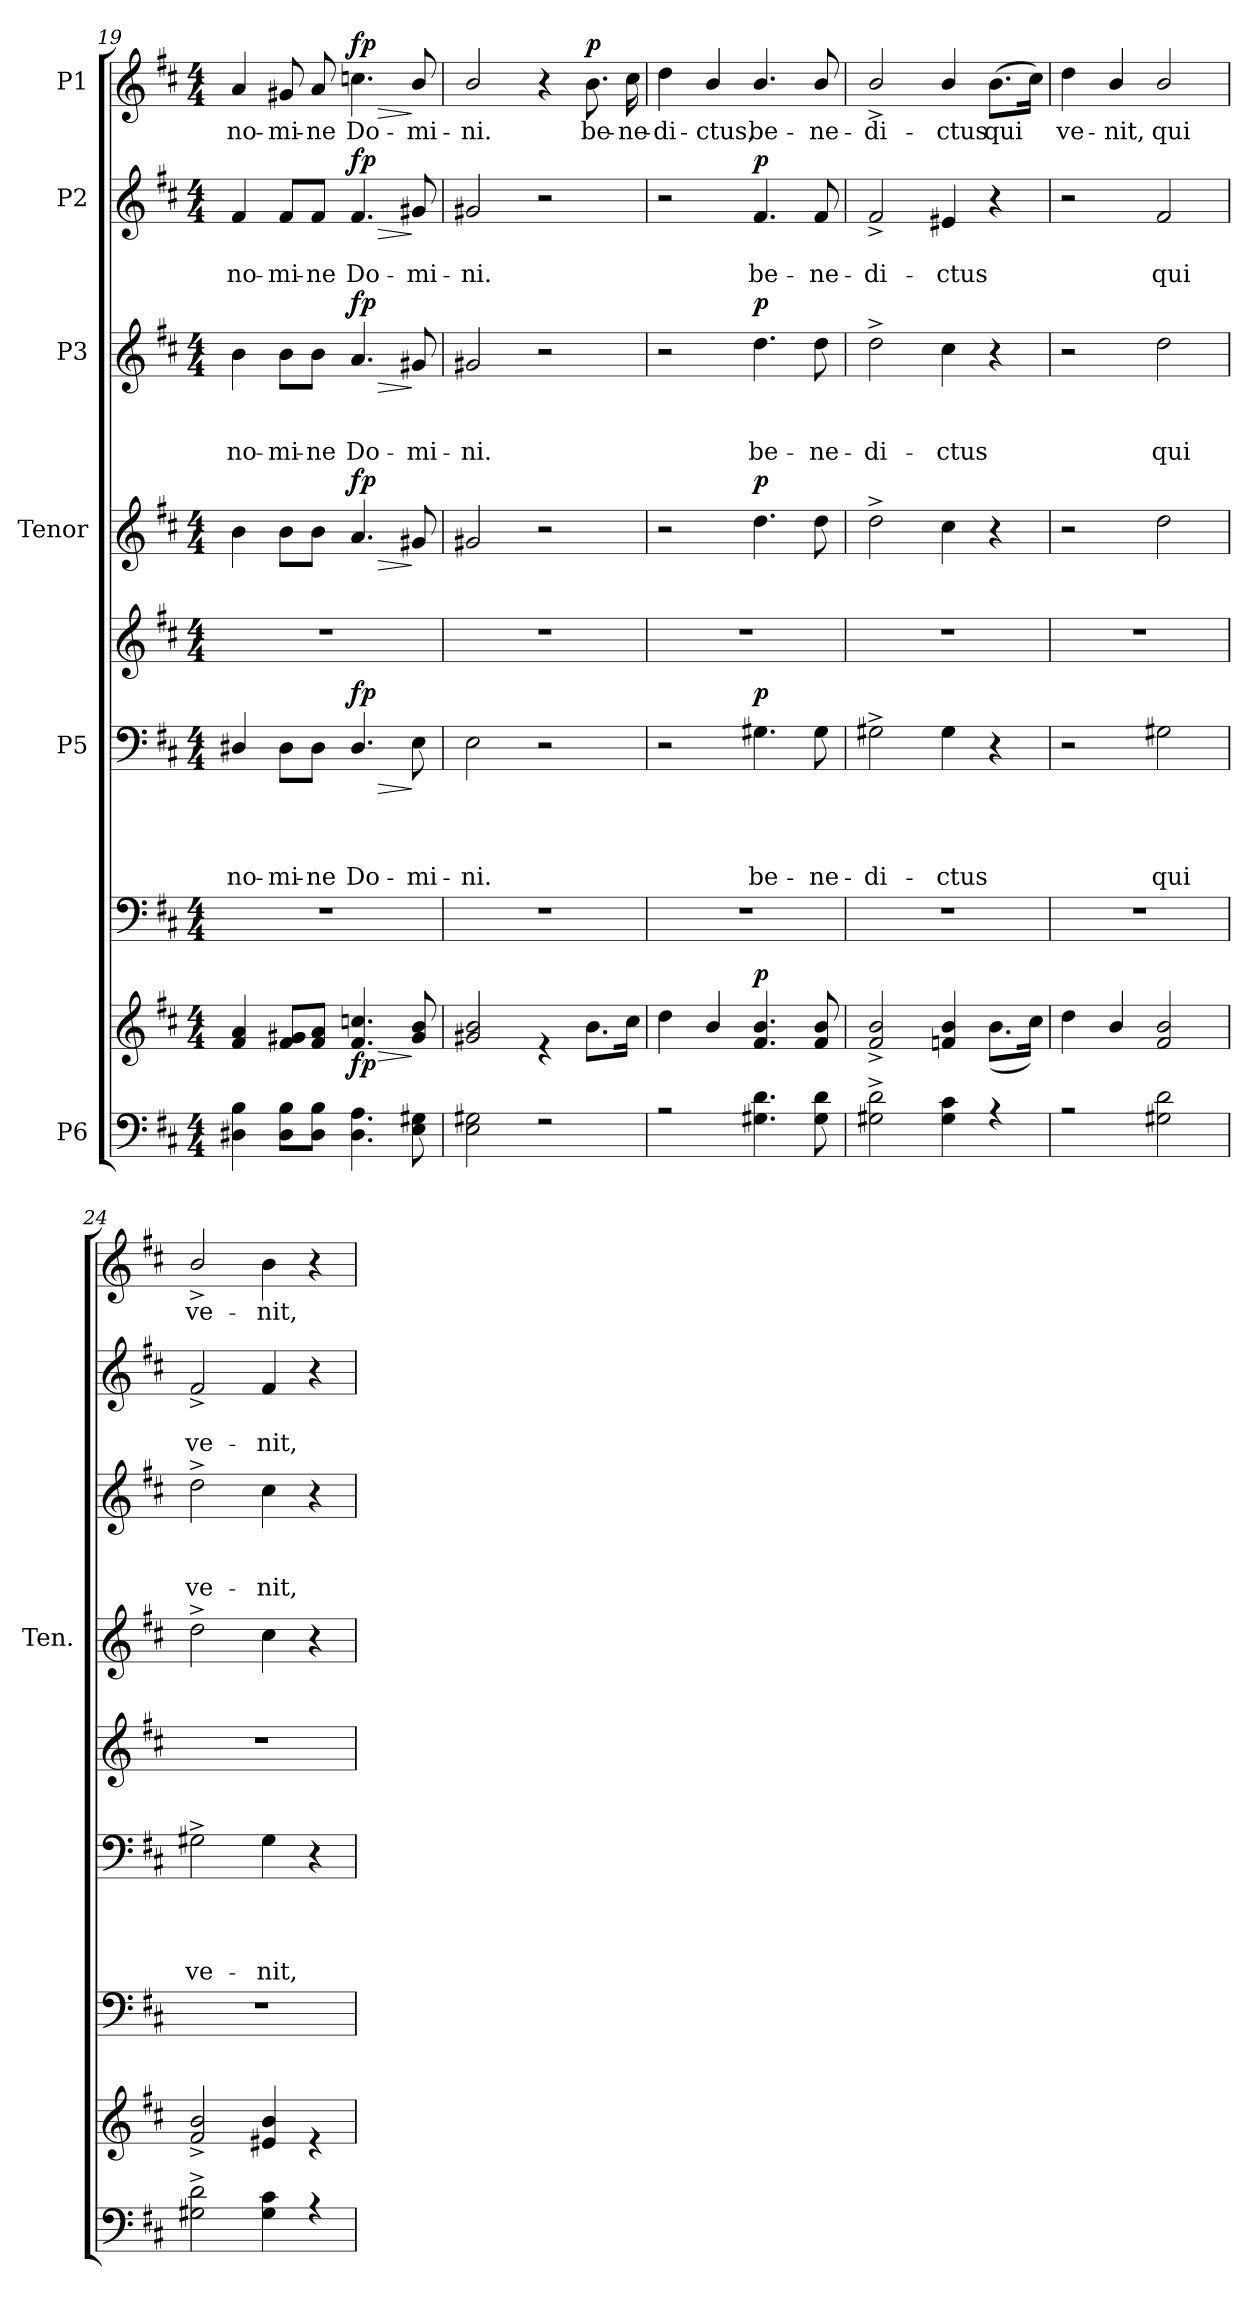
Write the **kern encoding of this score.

**kern	**kern	**dynam	**kern	**kern	**text	**text	**text	**text	**dynam	**kern	**kern	**dynam	**kern	**text	**text	**text	**dynam	**kern	**text	**text	**dynam	**kern	**text	**dynam
*part8	*part8	*part8	*part7	*part6	*part6	*part6	*part6	*part6	*part6	*part5	*part4	*part4	*part3	*part3	*part3	*part3	*part3	*part2	*part2	*part2	*part2	*part1	*part1	*part1
*staff9	*staff8	*staff8/9	*staff7	*staff6	*staff6	*staff6	*staff6	*staff6	*staff6	*staff5	*staff4	*staff4	*staff3	*staff3	*staff3	*staff3	*staff3	*staff2	*staff2	*staff2	*staff2	*staff1	*staff1	*staff1
*I"P6	*	*	*	*I"P5	*	*	*	*	*	*	*I"Tenor	*	*I"P3	*	*	*	*	*I"P2	*	*	*	*I"P1	*	*
*	*	*	*	*	*	*	*	*	*	*	*I'Ten.	*	*	*	*	*	*	*	*	*	*	*	*	*
*clefF4	*clefG2	*	*clefF4	*clefF4	*	*	*	*	*	*clefG2	*clefG2	*	*clefG2	*	*	*	*	*clefG2	*	*	*	*clefG2	*	*
*	*	*	*	*	*	*	*	*	*	*ITrd7c12	*ITrd7c12	*	*ITrd7c12	*	*	*	*	*	*	*	*	*	*	*
*k[f#c#]	*k[f#c#]	*	*k[f#c#]	*k[f#c#]	*	*	*	*	*	*k[f#c#]	*k[f#c#]	*	*k[f#c#]	*	*	*	*	*k[f#c#]	*	*	*	*k[f#c#]	*	*
*D:	*D:	*	*D:	*D:	*	*	*	*	*	*D:	*D:	*	*D:	*	*	*	*	*D:	*	*	*	*D:	*	*
*M4/4	*M4/4	*	*M4/4	*M4/4	*	*	*	*	*	*M4/4	*M4/4	*	*M4/4	*	*	*	*	*M4/4	*	*	*	*M4/4	*	*
=19	=19	=19	=19	=19	=19	=19	=19	=19	=19	=19	=19	=19	=19	=19	=19	=19	=19	=19	=19	=19	=19	=19	=19	=19
*^	*^	*	*	*	*	*	*	*	*	*	*	*	*	*	*	*	*	*	*	*	*	*	*	*
!	!	!	!	!	!	!	!	!	!	!LO:LY:b	!	!	!	!	!	!	!	!LO:LY:b	!	!	!	!LO:LY:b	!	!	!LO:LY:b	!
4D#X\ 4B\	1ryy	1ryy	4f#/ 4a/	.	1r	4D#X/	.	.	.	no-	.	1r	4B\	.	4B\	.	.	no-	.	4f#/	.	no-	.	4a/	no-	.
!	!	!	!	!	!	!	!	!	!	!LO:LY:b	!	!	!	!	!	!	!	!LO:LY:b	!	!	!	!LO:LY:b	!	!	!LO:LY:b	!
8D#\ 8B\L	.	.	8f#/ 8g#X/L	.	.	8D#\L	.	.	.	-mi-	.	.	8B\L	.	8B\L	.	.	-mi-	.	8f#/L	.	-mi-	.	8g#X/	-mi-	.
!	!	!	!	!	!	!	!	!	!	!LO:LY:b	!	!	!	!	!	!	!	!LO:LY:b	!	!	!	!LO:LY:b	!	!	!LO:LY:b	!
8D#\ 8B\J	.	.	8f#/ 8a/J	.	.	8D#\J	.	.	.	-ne	.	.	8B\J	.	8B\J	.	.	-ne	.	8f#/J	.	-ne	.	8a/	-ne	.
!	!	!	!	!LO:HP:b	!	!	!	!	!	!LO:LY:b	!LO:HP:b	!	!	!LO:HP:b	!	!	!	!LO:LY:b	!LO:HP:b	!	!	!LO:LY:b	!LO:HP:b	!	!LO:LY:b	!LO:HP:b
!	!	!	!	!LO:DY:n=1:b	!	!	!	!	!	!	!	!	!	!	!	!	!	!	!	!	!	!	!	!	!	!
!	!	!	!	!LO:DY:n=2:b	!	!	!	!	!	!	!LO:DY:n=1:a	!	!	!	!	!	!	!	!	!	!	!	!	!	!	!
!	!	!	!	!	!	!	!	!	!	!	!LO:DY:n=2:a	!	!	!LO:DY:n=1:a	!	!	!	!	!	!	!	!	!	!	!	!
!	!	!	!	!	!	!	!	!	!	!	!	!	!	!LO:DY:n=2:a	!	!	!	!	!LO:DY:n=1:a	!	!	!	!	!	!	!
!	!	!	!	!	!	!	!	!	!	!	!	!	!	!	!	!	!	!	!LO:DY:n=2:a	!	!	!	!LO:DY:n=1:a	!	!	!
!	!	!	!	!	!	!	!	!	!	!	!	!	!	!	!	!	!	!	!	!	!	!	!LO:DY:n=2:a	!	!	!LO:DY:n=1:a
!	!	!	!	!	!	!	!	!	!	!	!	!	!	!	!	!	!	!	!	!	!	!	!	!	!	!LO:DY:n=2:a
4.D#\ 4.A\	.	.	4.f#/ 4.ccn/	> f p	.	4.D#/	.	.	.	Do-	> f p	.	4.A/	> f p	4.A/	.	.	Do-	> f p	4.f#/	.	Do-	> f p	4.ccn\	Do-	> f p
!	!	!	!	!	!	!	!	!	!	!LO:LY:b	!	!	!	!	!	!	!	!LO:LY:b	!	!	!	!LO:LY:b	!	!	!LO:LY:b	!
8E\ 8G#X\	.	.	8g#/ 8b/	]	.	8E\	.	.	.	-mi-	]	.	8G#X/	]	8G#X/	.	.	-mi-	]	8g#X/	.	-mi-	]	8b/	-mi-	]
=20	=20	=20	=20	=20	=20	=20	=20	=20	=20	=20	=20	=20	=20	=20	=20	=20	=20	=20	=20	=20	=20	=20	=20	=20	=20	=20
!	!	!	!	!	!	!	!	!	!	!LO:LY:b	!	!	!	!	!	!	!	!LO:LY:b	!	!	!	!LO:LY:b	!	!	!LO:LY:b	!
2E\ 2G#X\	1ryy	1ryy	2g#X/ 2b/	.	1r	2E\	.	.	.	-ni.	.	1r	2G#X/	.	2G#X/	.	.	-ni.	.	2g#X/	.	-ni.	.	2b/	-ni.	.
2r	.	.	4r	.	.	2r	.	.	.	.	.	.	2r	.	2r	.	.	.	.	2r	.	.	.	4r	.	.
!	!	!	!	!	!	!	!	!	!	!	!	!	!	!	!	!	!	!	!	!	!	!	!	!	!LO:LY:b	!LO:DY:a
.	.	.	8.b\L	.	.	.	.	.	.	.	.	.	.	.	.	.	.	.	.	.	.	.	.	8.b\	be-	p
!	!	!	!	!	!	!	!	!	!	!	!	!	!	!	!	!	!	!	!	!	!	!	!	!	!LO:LY:b	!
.	.	.	16cc#\Jk	.	.	.	.	.	.	.	.	.	.	.	.	.	.	.	.	.	.	.	.	16cc#\	-ne-	.
=21	=21	=21	=21	=21	=21	=21	=21	=21	=21	=21	=21	=21	=21	=21	=21	=21	=21	=21	=21	=21	=21	=21	=21	=21	=21	=21
!	!	!	!	!	!	!	!	!	!	!	!	!	!	!	!	!	!	!	!	!	!	!	!	!	!LO:LY:b	!
2r	1ryy	1ryy	4dd\	.	1r	2r	.	.	.	.	.	1r	2r	.	2r	.	.	.	.	2r	.	.	.	4dd\	-di-	.
!	!	!	!	!	!	!	!	!	!	!	!	!	!	!	!	!	!	!	!	!	!	!	!	!	!LO:LY:b	!
.	.	.	4b/	.	.	.	.	.	.	.	.	.	.	.	.	.	.	.	.	.	.	.	.	4b/	-ctus,	.
!	!	!	!	!LO:DY:a	!	!	!	!	!	!LO:LY:b	!LO:DY:a	!	!	!LO:DY:a	!	!	!	!LO:LY:b	!LO:DY:a	!	!	!LO:LY:b	!LO:DY:a	!	!LO:LY:b	!
4.G#X\ 4.d\	.	.	4.f#/ 4.b/	p	.	4.G#X\	.	.	.	be-	p	.	4.d\	p	4.d\	.	.	be-	p	4.f#/	.	be-	p	4.b/	be-	.
!	!	!	!	!	!	!	!	!	!	!LO:LY:b	!	!	!	!	!	!	!	!LO:LY:b	!	!	!	!LO:LY:b	!	!	!LO:LY:b	!
8G#\ 8d\	.	.	8f#/ 8b/	.	.	8G#\	.	.	.	-ne-	.	.	8d\	.	8d\	.	.	-ne-	.	8f#/	.	-ne-	.	8b/	-ne-	.
=22	=22	=22	=22	=22	=22	=22	=22	=22	=22	=22	=22	=22	=22	=22	=22	=22	=22	=22	=22	=22	=22	=22	=22	=22	=22	=22
!	!	!	!	!	!	!	!	!	!	!LO:LY:b	!	!	!	!	!	!	!	!LO:LY:b	!	!	!	!LO:LY:b	!	!	!LO:LY:b	!
2G#X\^> 2d\^>	1ryy	1ryy	2f#/^< 2b/^<	.	1r	2G#X^>\	.	.	.	-di-	.	1r	2d^>\	.	2d^>\	.	.	-di-	.	2f#^</	.	-di-	.	2b^>/	-di-	.
!	!	!	!	!	!	!	!	!	!	!LO:LY:b	!	!	!	!	!	!	!	!LO:LY:b	!	!	!	!LO:LY:b	!	!	!LO:LY:b	!
4G#\ 4c#\	.	.	4fn/ 4b/	.	.	4G#\	.	.	.	-ctus	.	.	4c#\	.	4c#\	.	.	-ctus	.	4e#X/	.	-ctus	.	4b/	-ctus	.
!	!	!	!	!	!	!	!	!	!	!	!	!	!	!	!	!	!	!	!	!	!	!	!	!	!LO:LY:b	!
4r	.	.	(>8.b\L	.	.	4r	.	.	.	.	.	.	4r	.	4r	.	.	.	.	4r	.	.	.	(>8.b\L	qui	.
.	.	.	16cc#\Jk)	.	.	.	.	.	.	.	.	.	.	.	.	.	.	.	.	.	.	.	.	16cc#\Jk)	.	.
!!LO:PB:g=z
=23	=23	=23	=23	=23	=23	=23	=23	=23	=23	=23	=23	=23	=23	=23	=23	=23	=23	=23	=23	=23	=23	=23	=23	=23	=23	=23
!	!	!	!	!	!	!	!	!	!	!	!	!	!	!	!	!	!	!	!	!	!	!	!	!	!LO:LY:b	!
2r	1ryy	1ryy	4dd\	.	1r	2r	.	.	.	.	.	1r	2r	.	2r	.	.	.	.	2r	.	.	.	4dd\	ve-	.
!	!	!	!	!	!	!	!	!	!	!	!	!	!	!	!	!	!	!	!	!	!	!	!	!	!LO:LY:b	!
.	.	.	4b/	.	.	.	.	.	.	.	.	.	.	.	.	.	.	.	.	.	.	.	.	4b/	-nit,	.
!	!	!	!	!	!	!	!	!	!	!LO:LY:b	!	!	!	!	!	!	!	!LO:LY:b	!	!	!	!LO:LY:b	!	!	!LO:LY:b	!
2G#X\ 2d\	.	.	2f#/ 2b/	.	.	2G#X\	.	.	.	qui	.	.	2d\	.	2d\	.	.	qui	.	2f#/	.	qui	.	2b/	qui	.
=24	=24	=24	=24	=24	=24	=24	=24	=24	=24	=24	=24	=24	=24	=24	=24	=24	=24	=24	=24	=24	=24	=24	=24	=24	=24	=24
!	!	!	!	!	!	!	!	!	!	!LO:LY:b	!	!	!	!	!	!	!	!LO:LY:b	!	!	!	!LO:LY:b	!	!	!LO:LY:b	!
2G#X\^> 2d\^>	1ryy	1ryy	2f#/^< 2b/^<	.	1r	2G#X^>\	.	.	.	ve-	.	1r	2d^>\	.	2d^>\	.	.	ve-	.	2f#^</	.	ve-	.	2b^>/	ve-	.
!	!	!	!	!	!	!	!	!	!	!LO:LY:b	!	!	!	!	!	!	!	!LO:LY:b	!	!	!	!LO:LY:b	!	!	!LO:LY:b	!
4G#\ 4c#\	.	.	4e#X/ 4b/	.	.	4G#\	.	.	.	-nit,	.	.	4c#\	.	4c#\	.	.	-nit,	.	4f#/	.	-nit,	.	4b\	-nit,	.
4r	.	.	4r	.	.	4r	.	.	.	.	.	.	4r	.	4r	.	.	.	.	4r	.	.	.	4r	.	.
*v	*v	*	*	*	*	*	*	*	*	*	*	*	*	*	*	*	*	*	*	*	*	*	*	*	*	*
*	*v	*v	*	*	*	*	*	*	*	*	*	*	*	*	*	*	*	*	*	*	*	*	*	*	*
=	=	=	=	=	=	=	=	=	=	=	=	=	=	=	=	=	=	=	=	=	=	=	=	=
*-	*-	*-	*-	*-	*-	*-	*-	*-	*-	*-	*-	*-	*-	*-	*-	*-	*-	*-	*-	*-	*-	*-	*-	*-
